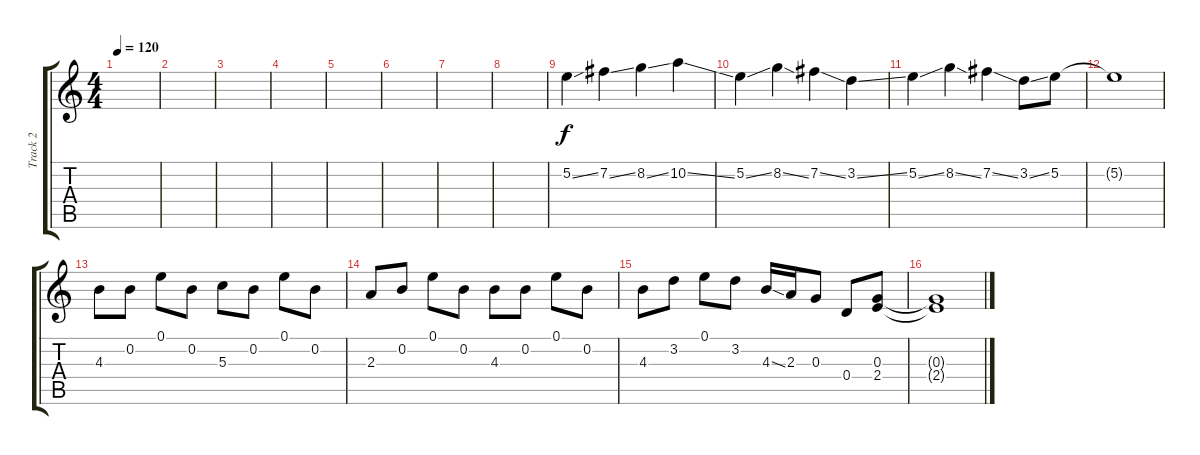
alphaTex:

\track ("Track 2" "Track 2") {instrument acousticguitarsteel}
\staff {score tabs}
\tuning (E4 B3 G3 D3 A2 E2) {hide}
\ts (4 4)
\tempo 120
\clef g2
\ks c
|
|
|
|
|
|
|
|
5.2{ss}.4 7.2{ss}.4 8.2{ss}.4 10.2{ss}.4 |
5.2{ss}.4 8.2{ss}.4 7.2{ss}.4 3.2{ss}.4 |
5.2{ss}.4 8.2{ss}.4 7.2{ss}.4 3.2{ss}.8 5.2.8 |
5.2{t}.1 |
4.3.8 0.2.8 0.1.8 0.2.8 5.3.8 0.2.8 0.1.8 0.2.8 |
2.3.8 0.2.8 0.1.8 0.2.8 4.3.8 0.2.8 0.1.8 0.2.8 |
4.3.8 3.2.8 0.1.8 3.2.8 4.3{ss}.16 2.3.16 0.3.8 0.4.8 (0.3 2.4).8 |
(0.3{t} 2.4{t}).1
